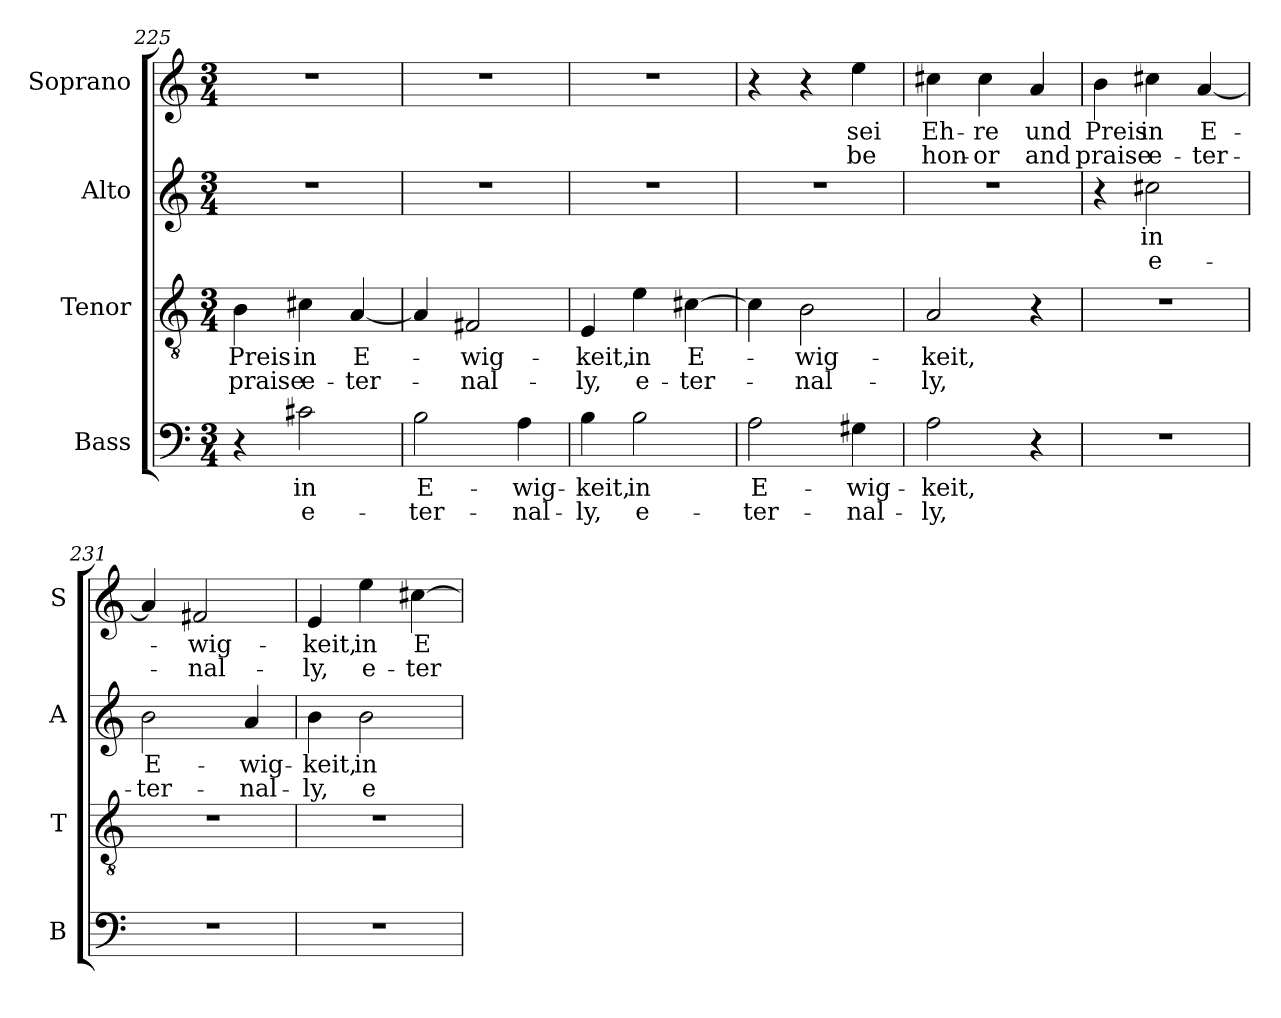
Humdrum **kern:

**kern	**text	**text	**kern	**text	**text	**kern	**text	**text	**kern	**text	**text
*part4	*part4	*part4	*part3	*part3	*part3	*part2	*part2	*part2	*part1	*part1	*part1
*staff4	*staff4	*staff4	*staff3	*staff3	*staff3	*staff2	*staff2	*staff2	*staff1	*staff1	*staff1
*I"Bass	*	*	*I"Tenor	*	*	*I"Alto	*	*	*I"Soprano	*	*
*I'B	*	*	*I'T	*	*	*I'A	*	*	*I'S	*	*
*clefF4	*	*	*clefGv2	*	*	*clefG2	*	*	*clefG2	*	*
*k[]	*	*	*k[]	*	*	*k[]	*	*	*k[]	*	*
*C:	*	*	*C:	*	*	*C:	*	*	*C:	*	*
*M3/4	*	*	*M3/4	*	*	*M3/4	*	*	*M3/4	*	*
=225	=225	=225	=225	=225	=225	=225	=225	=225	=225	=225	=225
!	!	!	!	!LO:LY:b	!LO:LY:b	!	!	!	!	!	!
4r	.	.	4B\	Preis	praise	2.r	.	.	2.r	.	.
!	!LO:LY:b	!LO:LY:b	!	!	!	!	!	!	!	!	!
!	!	!	!	!LO:LY:b	!LO:LY:b	!	!	!	!	!	!
2c#X\	in	e-	4c#X\	in	e-	.	.	.	.	.	.
!	!	!	!	!LO:LY:b	!LO:LY:b	!	!	!	!	!	!
.	.	.	[4A/	E-	-ter-	.	.	.	.	.	.
=226	=226	=226	=226	=226	=226	=226	=226	=226	=226	=226	=226
!	!LO:LY:b	!LO:LY:b	!	!	!	!	!	!	!	!	!
2B\	E-	-ter-	4A/]	.	.	2.r	.	.	2.r	.	.
!	!	!	!	!LO:LY:b	!LO:LY:b	!	!	!	!	!	!
.	.	.	2F#X/	-wig-	-nal-	.	.	.	.	.	.
!	!LO:LY:b	!LO:LY:b	!	!	!	!	!	!	!	!	!
4A\	-wig-	-nal-	.	.	.	.	.	.	.	.	.
=227	=227	=227	=227	=227	=227	=227	=227	=227	=227	=227	=227
!	!LO:LY:b	!LO:LY:b	!	!	!	!	!	!	!	!	!
!	!	!	!	!LO:LY:b	!LO:LY:b	!	!	!	!	!	!
4B\	-keit,	-ly,	4E/	-keit,	-ly,	2.r	.	.	2.r	.	.
!	!LO:LY:b	!LO:LY:b	!	!	!	!	!	!	!	!	!
!	!	!	!	!LO:LY:b	!LO:LY:b	!	!	!	!	!	!
2B\	in	e-	4e\	in	e-	.	.	.	.	.	.
!	!	!	!	!LO:LY:b	!LO:LY:b	!	!	!	!	!	!
.	.	.	[4c#X\	E-	-ter-	.	.	.	.	.	.
=228	=228	=228	=228	=228	=228	=228	=228	=228	=228	=228	=228
!	!LO:LY:b	!LO:LY:b	!	!	!	!	!	!	!	!	!
2A\	E-	-ter-	4c#\]	.	.	2.r	.	.	4r	.	.
!	!	!	!	!LO:LY:b	!LO:LY:b	!	!	!	!	!	!
.	.	.	2B\	-wig-	-nal-	.	.	.	4r	.	.
!	!LO:LY:b	!LO:LY:b	!	!	!	!	!	!	!	!	!
!	!	!	!	!	!	!	!	!	!	!LO:LY:b	!LO:LY:b
4G#X\	-wig-	-nal-	.	.	.	.	.	.	4ee\	sei	be
!!LO:LB:g=z
=229	=229	=229	=229	=229	=229	=229	=229	=229	=229	=229	=229
!	!LO:LY:b	!LO:LY:b	!	!	!	!	!	!	!	!	!
!	!	!	!	!LO:LY:b	!LO:LY:b	!	!	!	!	!	!
!	!	!	!	!	!	!	!	!	!	!LO:LY:b	!LO:LY:b
2A\	-keit,	-ly,	2A/	-keit,	-ly,	2.r	.	.	4cc#X\	Eh-	hon-
!	!	!	!	!	!	!	!	!	!	!LO:LY:b	!LO:LY:b
.	.	.	.	.	.	.	.	.	4cc#\	-re	-or
!	!	!	!	!	!	!	!	!	!	!LO:LY:b	!LO:LY:b
4r	.	.	4r	.	.	.	.	.	4a/	und	and
=230	=230	=230	=230	=230	=230	=230	=230	=230	=230	=230	=230
!	!	!	!	!	!	!	!	!	!	!LO:LY:b	!LO:LY:b
2.r	.	.	2.r	.	.	4r	.	.	4b\	Preis	praise
!	!	!	!	!	!	!	!LO:LY:b	!LO:LY:b	!	!	!
!	!	!	!	!	!	!	!	!	!	!LO:LY:b	!LO:LY:b
.	.	.	.	.	.	2cc#X\	in	e-	4cc#X\	in	e-
!	!	!	!	!	!	!	!	!	!	!LO:LY:b	!LO:LY:b
.	.	.	.	.	.	.	.	.	[4a/	E-	-ter-
=231	=231	=231	=231	=231	=231	=231	=231	=231	=231	=231	=231
!	!	!	!	!	!	!	!LO:LY:b	!LO:LY:b	!	!	!
2.r	.	.	2.r	.	.	2b\	E-	-ter-	4a/]	.	.
!	!	!	!	!	!	!	!	!	!	!LO:LY:b	!LO:LY:b
.	.	.	.	.	.	.	.	.	2f#X/	-wig-	-nal-
!	!	!	!	!	!	!	!LO:LY:b	!LO:LY:b	!	!	!
.	.	.	.	.	.	4a/	-wig-	-nal-	.	.	.
=232	=232	=232	=232	=232	=232	=232	=232	=232	=232	=232	=232
!	!	!	!	!	!	!	!LO:LY:b	!LO:LY:b	!	!	!
!	!	!	!	!	!	!	!	!	!	!LO:LY:b	!LO:LY:b
2.r	.	.	2.r	.	.	4b\	-keit,	-ly,	4e/	-keit,	-ly,
!	!	!	!	!	!	!	!LO:LY:b	!LO:LY:b	!	!	!
!	!	!	!	!	!	!	!	!	!	!LO:LY:b	!LO:LY:b
.	.	.	.	.	.	2b\	in	e-	4ee\	in	e-
!	!	!	!	!	!	!	!	!	!	!LO:LY:b	!LO:LY:b
.	.	.	.	.	.	.	.	.	[4cc#X\	E-	-ter-
=	=	=	=	=	=	=	=	=	=	=	=
*-	*-	*-	*-	*-	*-	*-	*-	*-	*-	*-	*-
